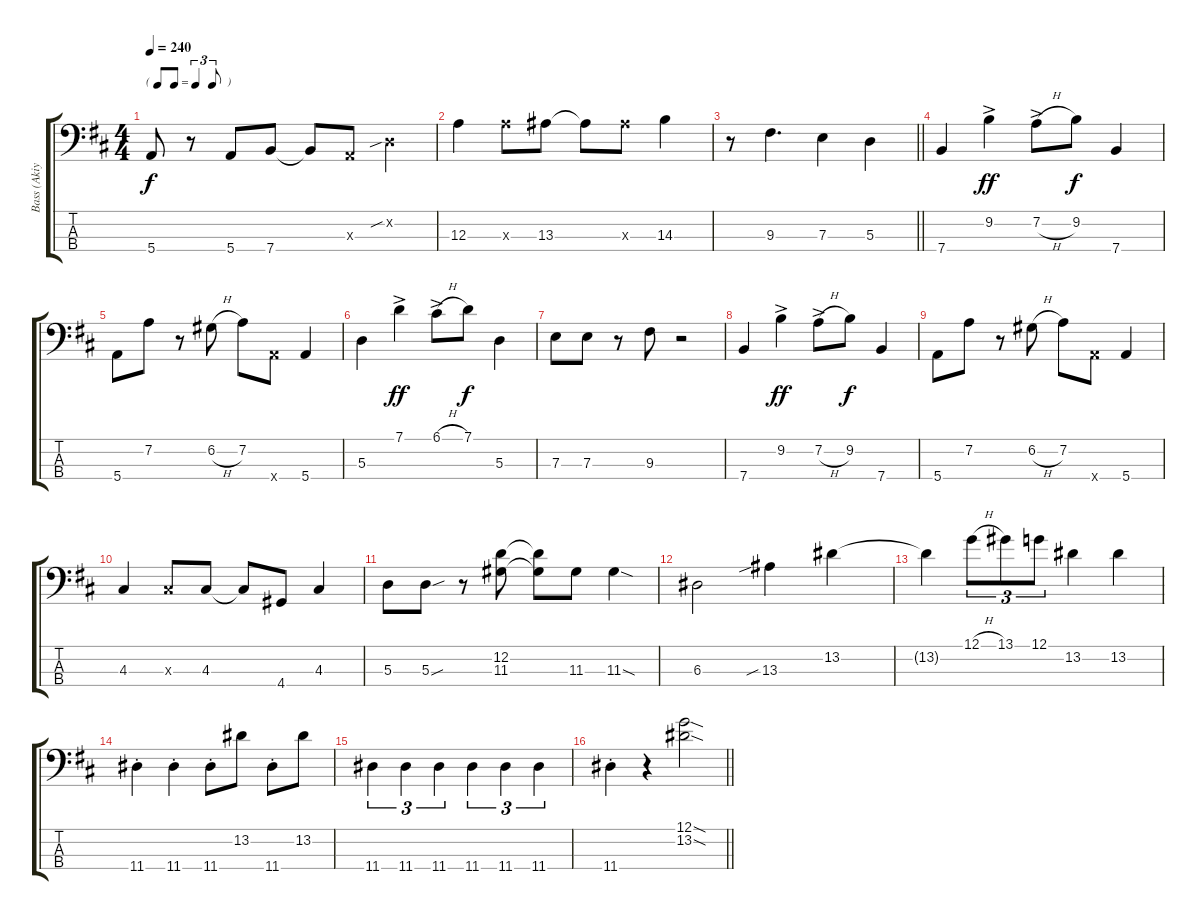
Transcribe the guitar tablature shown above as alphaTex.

\track ("Bass (Akiyama Mio)" "Bass (Akiy") {instrument electricbassfinger}
\staff {score tabs}
\tuning (G2 D2 A1 E1) {hide}
\ts (4 4)
\tf triplet8th
\tempo 240
\clef f4
\ks d
5.4.8{dy f} r.8 5.4.8 7.4.8 7.4{t}.8 0.3{x}.8 0.2{sib x}.4 |
12.3.4 12.3{x}.8 13.3.8 13.3{t}.8 13.3{x}.8 14.3.4 |
\barLineRight lightlight
r.8 9.3.4{d} 7.3.4 5.3.4 |
7.4.4 9.2{ac}.4{dy ff} 7.2{h ac}.8 9.2.8{dy f} 7.4.4 |
5.4.8 7.2.8 r.8 6.2{h}.8 7.2.8 5.4{x}.8 5.4.4 |
5.3.4 7.1{ac}.4{dy ff} 6.1{h ac}.8 7.1.8{dy f} 5.3.4 |
7.3.8 7.3.8 r.8 9.3.8 r.2 |
7.4.4 9.2{ac}.4{dy ff} 7.2{h ac}.8 9.2.8{dy f} 7.4.4 |
5.4.8 7.2.8 r.8 6.2{h}.8 7.2.8 5.4{x}.8 5.4.4 |
4.3.4 4.3{x}.8 4.3.8 4.3{t}.8 4.4.8 4.3.4 |
5.3.8 5.3{sou}.8 r.8 (12.2 11.3).8 (12.2{t} 11.3{t}).8 11.3.8 11.3{sod}.4 |
6.3.2 13.3{sib}.4 13.2.4 |
13.2{t}.4 12.1{h}.8{tu (3 2)} 13.1.8{tu (3 2)} 12.1.8{tu (3 2)} 13.2.4 13.2.4 |
11.4{st}.4 11.4{st}.4 11.4{st}.8 13.2.8 11.4{st}.8 13.2.8 |
11.4.4{tu (3 2)} 11.4.4{tu (3 2)} 11.4.4{tu (3 2)} 11.4.4{tu (3 2)} 11.4.4{tu (3 2)} 11.4.4{tu (3 2)} |
\barLineRight lightlight
11.4{st}.4 r.4 (12.1{sod} 13.2{sod}).2
